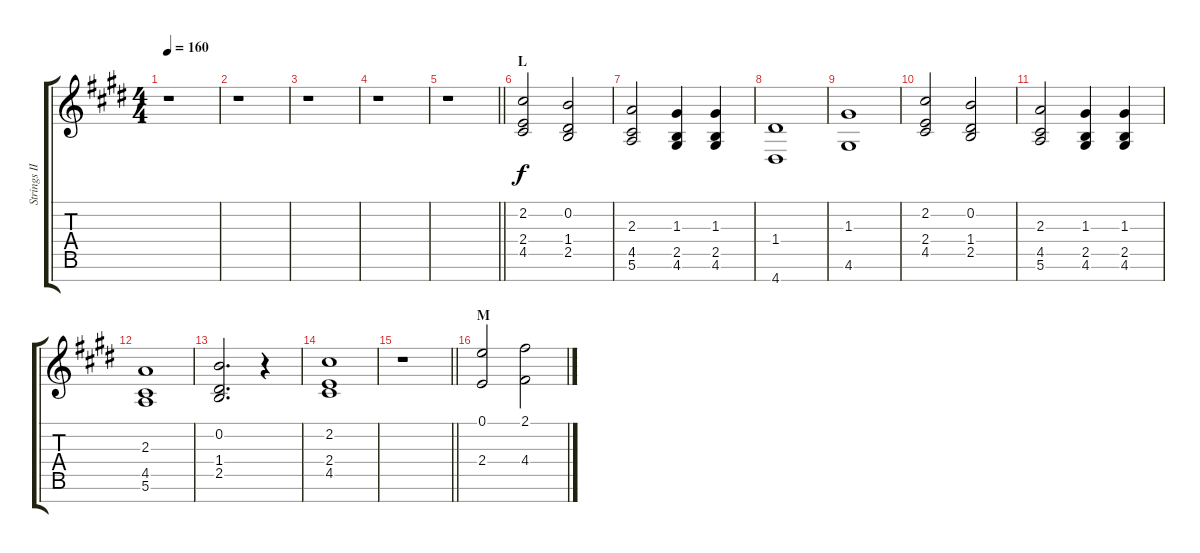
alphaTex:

\track ("Strings II" "Strings II") {instrument stringensemble1}
\staff {score tabs}
\tuning (E5 B4 G4 D4 A3 E3 B2) {hide}
\ts (4 4)
\tempo 160
\clef g2
\ks e
r.1{dy f} |
r.1 |
r.1 |
r.1 |
\barLineRight lightlight
r.1 |
\section ("" "L")
(2.2 2.4 4.5).2 (0.2 1.4 2.5).2 |
(2.3 4.5 5.6).2 (1.3 2.5 4.6).4 (1.3 2.5 4.6).4 |
(1.4 4.7).1 |
(1.3 4.6).1 |
(2.2 2.4 4.5).2 (0.2 1.4 2.5).2 |
(2.3 4.5 5.6).2 (1.3 2.5 4.6).4 (1.3 2.5 4.6).4 |
(2.3 4.5 5.6).1 |
(0.2 1.4 2.5).2{d} r.4 |
(2.2 2.4 4.5).1 |
\barLineRight lightlight
r.1 |
\section ("" "M")
(0.1 2.4).2 (2.1 4.4).2
